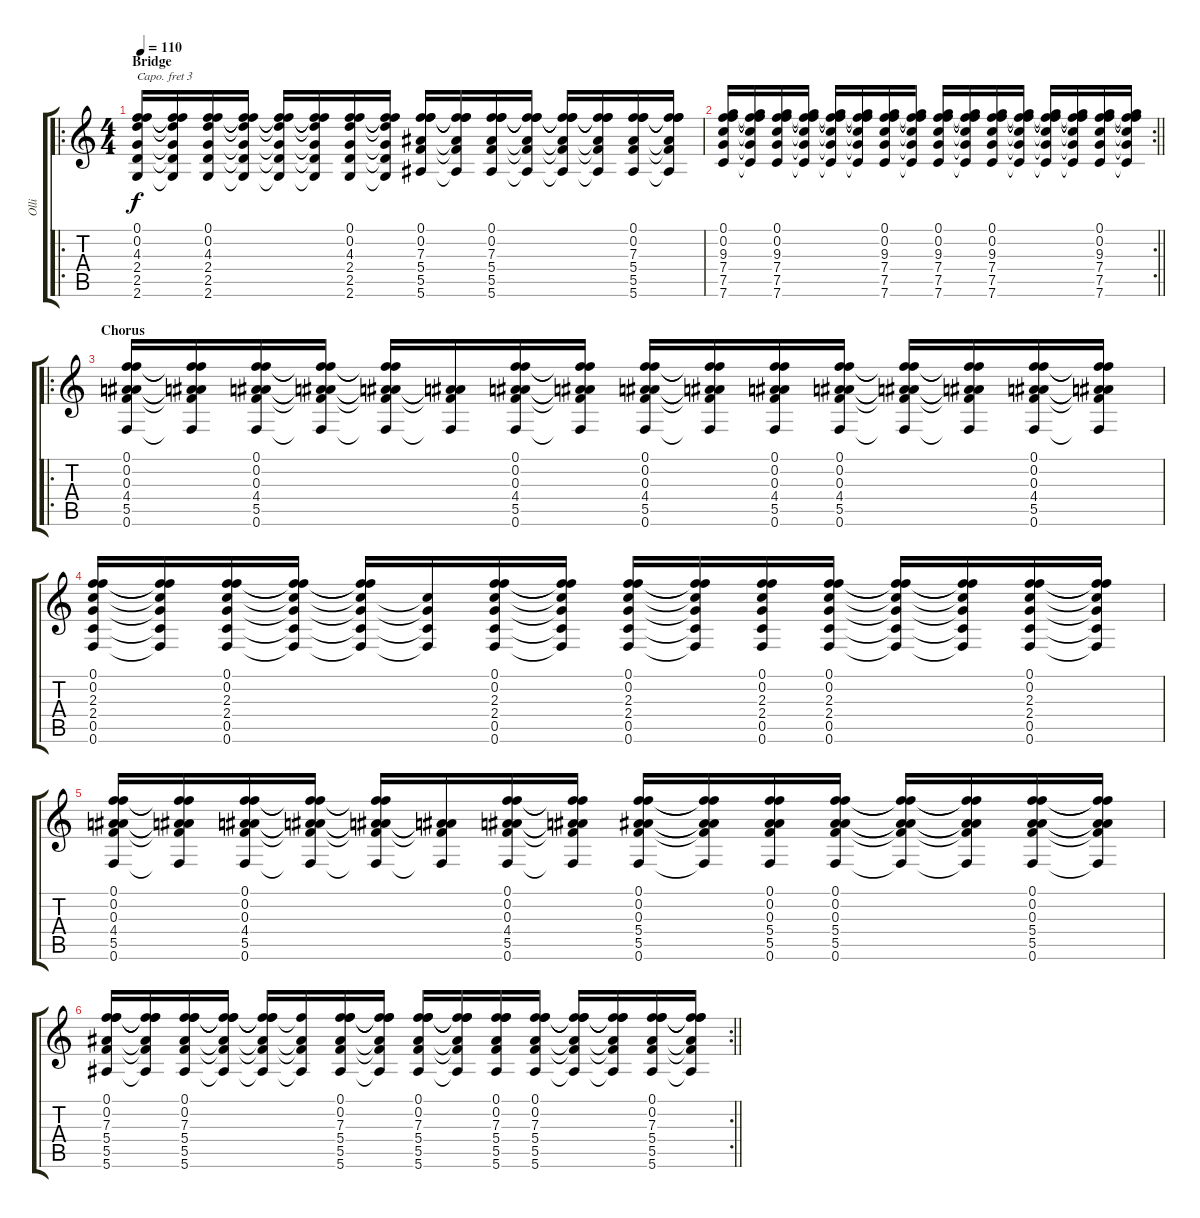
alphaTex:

\track ("Olli" "Olli") {instrument acousticguitarsteel}
\staff {score tabs}
\capo 3
\tuning (D4 D4 G3 D3 A2 D2) {hide}
\ro
\ts (4 4)
\section ("" "Bridge")
\tempo 110
\clef g2
\ks c
(0.1 0.2 4.3 2.4 2.5 2.6).16{dy f} (0.1{t} 0.2{t} 4.3{t} 2.4{t} 2.5{t} 2.6{t}).16 (0.1 0.2 4.3 2.4 2.5 2.6).16 (0.1{t} 0.2{t} 4.3{t} 2.4{t} 2.5{t} 2.6{t}).16 (0.1{t} 0.2{t} 4.3{t} 2.4{t} 2.5{t} 2.6{t}).16 (0.1{t} 0.2{t} 4.3{t} 2.4{t} 2.5{t} 2.6{t}).16 (0.1 0.2 4.3 2.4 2.5 2.6).16 (0.1{t} 0.2{t} 4.3{t} 2.4{t} 2.5{t} 2.6{t}).16 (0.1 0.2 7.3 5.4 5.5 5.6).16 (0.1{t} 0.2{t} 7.3{t} 5.4{t} 5.5{t} 5.6{t}).16 (0.1 0.2 7.3 5.4 5.5 5.6).16 (0.1{t} 0.2{t} 7.3{t} 5.4{t} 5.5{t} 5.6{t}).16 (0.1{t} 0.2{t} 7.3{t} 5.4{t} 5.5{t} 5.6{t}).16 (0.1{t} 0.2{t} 7.3{t} 5.4{t} 5.5{t} 5.6{t}).16 (0.1 0.2 7.3 5.4 5.5 5.6).16 (0.1{t} 0.2{t} 7.3{t} 5.4{t} 5.5{t} 5.6{t}).16 |
\rc 2
\barLineRight lightlight
(0.1 0.2 9.3 7.4 7.5 7.6).16 (0.1{t} 0.2{t} 9.3{t} 7.4{t} 7.5{t} 7.6{t}).16 (0.1 0.2 9.3 7.4 7.5 7.6).16 (0.1{t} 0.2{t} 9.3{t} 7.4{t} 7.5{t} 7.6{t}).16 (0.1{t} 0.2{t} 9.3{t} 7.4{t} 7.5{t} 7.6{t}).16 (0.1{t} 0.2{t} 9.3{t} 7.4{t} 7.5{t} 7.6{t}).16 (0.1 0.2 9.3 7.4 7.5 7.6).16 (0.1{t} 0.2{t} 9.3{t} 7.4{t} 7.5{t} 7.6{t}).16 (0.1 0.2 9.3 7.4 7.5 7.6).16 (0.1{t} 0.2{t} 9.3{t} 7.4{t} 7.5{t} 7.6{t}).16 (0.1 0.2 9.3 7.4 7.5 7.6).16 (0.1{t} 0.2{t} 9.3{t} 7.4{t} 7.5{t} 7.6{t}).16 (0.1{t} 0.2{t} 9.3{t} 7.4{t} 7.5{t} 7.6{t}).16 (0.1{t} 0.2{t} 9.3{t} 7.4{t} 7.5{t} 7.6{t}).16 (0.1 0.2 9.3 7.4 7.5 7.6).16 (0.1{t} 0.2{t} 9.3{t} 7.4{t} 7.5{t} 7.6{t}).16 |
\ro
\section ("" "Chorus")
(0.1 0.2 0.3 4.4 5.5 0.6).16 (0.1{t} 0.2{t} 0.3{t} 4.4{t} 5.5{t} 0.6{t}).16 (0.1 0.2 0.3 4.4 5.5 0.6).16 (0.1{t} 0.2{t} 0.3{t} 4.4{t} 5.5{t} 0.6{t}).16 (0.1{t} 0.2{t} 0.3{t} 4.4{t} 5.5{t} 0.6{t}).16 (0.3{t} 4.4{t} 5.5{t} 0.6{t}).16 (0.1 0.2 0.3 4.4 5.5 0.6).16 (0.1{t} 0.2{t} 0.3{t} 4.4{t} 5.5{t} 0.6{t}).16 (0.1 0.2 0.3 4.4 5.5 0.6).16 (0.1{t} 0.2{t} 0.3{t} 4.4{t} 5.5{t} 0.6{t}).16 (0.1 0.2 0.3 4.4 5.5 0.6).16 (0.1 0.2 0.3 4.4 5.5 0.6).16 (0.1{t} 0.2{t} 0.3{t} 4.4{t} 5.5{t} 0.6{t}).16 (0.1{t} 0.2{t} 0.3{t} 4.4{t} 5.5{t} 0.6{t}).16 (0.1 0.2 0.3 4.4 5.5 0.6).16 (0.1{t} 0.2{t} 0.3{t} 4.4{t} 5.5{t} 0.6{t}).16 |
(0.1 0.2 2.3 2.4 0.5 0.6).16 (0.1{t} 0.2{t} 2.3{t} 2.4{t} 0.5{t} 0.6{t}).16 (0.1 0.2 2.3 2.4 0.5 0.6).16 (0.1{t} 0.2{t} 2.3{t} 2.4{t} 0.5{t} 0.6{t}).16 (0.1{t} 0.2{t} 2.3{t} 2.4{t} 0.5{t} 0.6{t}).16 (2.3{t} 2.4{t} 0.5{t} 0.6{t}).16 (0.1 0.2 2.3 2.4 0.5 0.6).16 (0.1{t} 0.2{t} 2.3{t} 2.4{t} 0.5{t} 0.6{t}).16 (0.1 0.2 2.3 2.4 0.5 0.6).16 (0.1{t} 0.2{t} 2.3{t} 2.4{t} 0.5{t} 0.6{t}).16 (0.1 0.2 2.3 2.4 0.5 0.6).16 (0.1 0.2 2.3 2.4 0.5 0.6).16 (0.1{t} 0.2{t} 2.3{t} 2.4{t} 0.5{t} 0.6{t}).16 (0.1{t} 0.2{t} 2.3{t} 2.4{t} 0.5{t} 0.6{t}).16 (0.1 0.2 2.3 2.4 0.5 0.6).16 (0.1{t} 0.2{t} 2.3{t} 2.4{t} 0.5{t} 0.6{t}).16 |
(0.1 0.2 0.3 4.4 5.5 0.6).16 (0.1{t} 0.2{t} 0.3{t} 4.4{t} 5.5{t} 0.6{t}).16 (0.1 0.2 0.3 4.4 5.5 0.6).16 (0.1{t} 0.2{t} 0.3{t} 4.4{t} 5.5{t} 0.6{t}).16 (0.1{t} 0.2{t} 0.3{t} 4.4{t} 5.5{t} 0.6{t}).16 (0.3{t} 4.4{t} 5.5{t} 0.6{t}).16 (0.1 0.2 0.3 4.4 5.5 0.6).16 (0.1{t} 0.2{t} 0.3{t} 4.4{t} 5.5{t} 0.6{t}).16 (0.1 0.2 0.3 5.4 5.5 0.6).16 (0.1{t} 0.2{t} 0.3{t} 5.4{t} 5.5{t} 0.6{t}).16 (0.1 0.2 0.3 5.4 5.5 0.6).16 (0.1 0.2 0.3 5.4 5.5 0.6).16 (0.1{t} 0.2{t} 0.3{t} 5.4{t} 5.5{t} 0.6{t}).16 (0.1{t} 0.2{t} 0.3{t} 5.4{t} 5.5{t} 0.6{t}).16 (0.1 0.2 0.3 5.4 5.5 0.6).16 (0.1{t} 0.2{t} 0.3{t} 5.4{t} 5.5{t} 0.6{t}).16 |
\rc 2
\barLineRight lightlight
(0.1 0.2 7.3 5.4 5.5 5.6).16 (0.1{t} 0.2{t} 7.3{t} 5.4{t} 5.5{t} 5.6{t}).16 (0.1 0.2 7.3 5.4 5.5 5.6).16 (0.1{t} 0.2{t} 7.3{t} 5.4{t} 5.5{t} 5.6{t}).16 (0.1{t} 0.2{t} 7.3{t} 5.4{t} 5.5{t} 5.6{t}).16 (7.3{t} 5.4{t} 5.5{t} 5.6{t}).16 (0.1 0.2 7.3 5.4 5.5 5.6).16 (0.1{t} 0.2{t} 7.3{t} 5.4{t} 5.5{t} 5.6{t}).16 (0.1 0.2 7.3 5.4 5.5 5.6).16 (0.1{t} 0.2{t} 7.3{t} 5.4{t} 5.5{t} 5.6{t}).16 (0.1 0.2 7.3 5.4 5.5 5.6).16 (0.1 0.2 7.3 5.4 5.5 5.6).16 (0.1{t} 0.2{t} 7.3{t} 5.4{t} 5.5{t} 5.6{t}).16 (0.1{t} 0.2{t} 7.3{t} 5.4{t} 5.5{t} 5.6{t}).16 (0.1 0.2 7.3 5.4 5.5 5.6).16 (0.1{t} 0.2{t} 7.3{t} 5.4{t} 5.5{t} 5.6{t}).16
